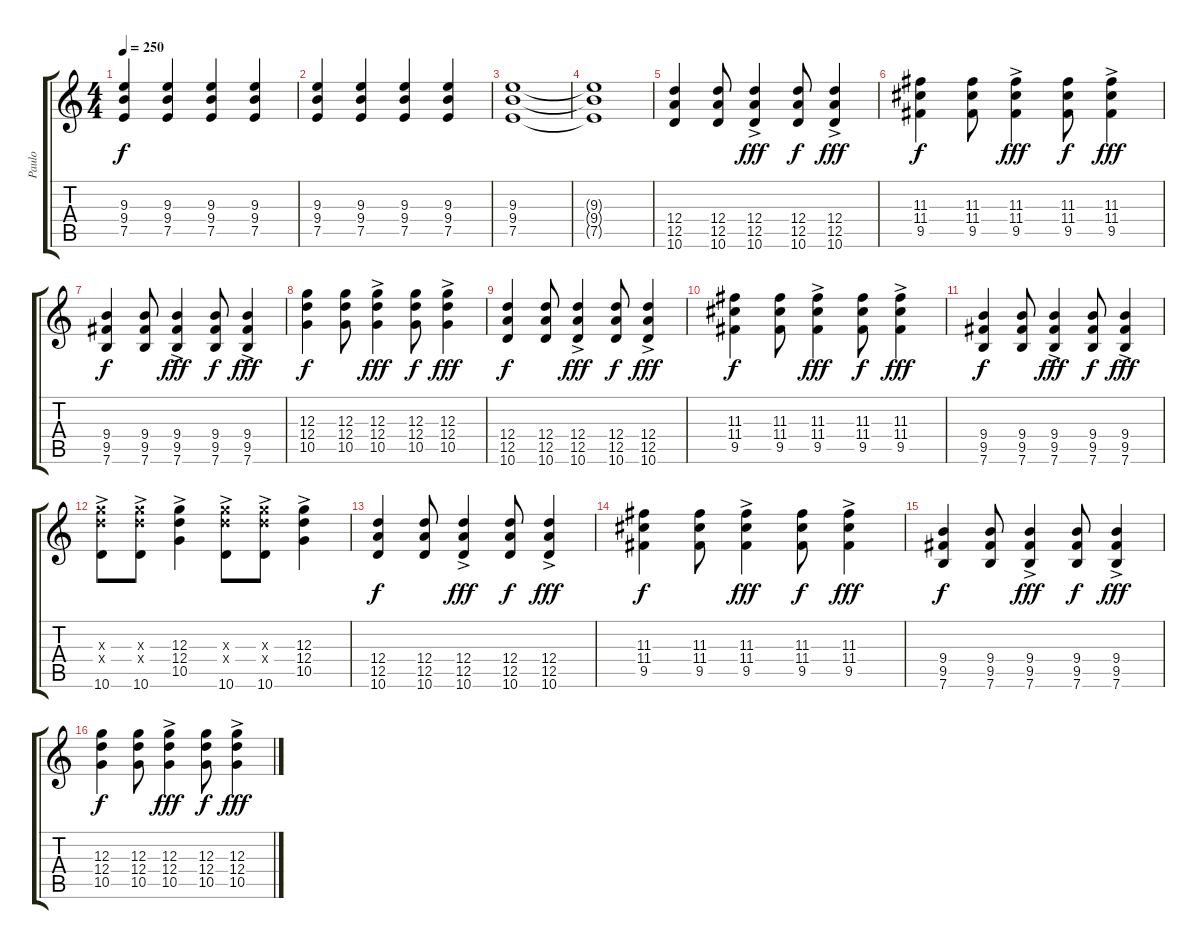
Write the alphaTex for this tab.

\track ("Paulo" "Paulo") {instrument distortionguitar}
\staff {score tabs}
\tuning (E4 B3 G3 D3 A2 E2) {hide}
\ts (4 4)
\tempo 250
\clef g2
\ks c
(9.3 9.4 7.5).4{dy f} (9.3 9.4 7.5).4 (9.3 9.4 7.5).4 (9.3 9.4 7.5).4 |
(9.3 9.4 7.5).4 (9.3 9.4 7.5).4 (9.3 9.4 7.5).4 (9.3 9.4 7.5).4 |
(9.3 9.4 7.5).1 |
(9.3{t} 9.4{t} 7.5{t}).1 |
(12.4 12.5 10.6).4 (12.4 12.5 10.6).8 (12.4{ac} 12.5{ac} 10.6{ac}).4{dy fff} (12.4 12.5 10.6).8{dy f} (12.4{ac} 12.5{ac} 10.6{ac}).4{dy fff} |
(11.3 11.4 9.5).4{dy f} (11.3 11.4 9.5).8 (11.3{ac} 11.4{ac} 9.5{ac}).4{dy fff} (11.3 11.4 9.5).8{dy f} (11.3{ac} 11.4{ac} 9.5{ac}).4{dy fff} |
(9.4 9.5 7.6).4{dy f} (9.4 9.5 7.6).8 (9.4{ac} 9.5{ac} 7.6{ac}).4{dy fff} (9.4 9.5 7.6).8{dy f} (9.4{ac} 9.5{ac} 7.6{ac}).4{dy fff} |
(12.3 12.4 10.5).4{dy f} (12.3 12.4 10.5).8 (12.3{ac} 12.4{ac} 10.5{ac}).4{dy fff} (12.3 12.4 10.5).8{dy f} (12.3{ac} 12.4{ac} 10.5{ac}).4{dy fff} |
(12.4 12.5 10.6).4{dy f} (12.4 12.5 10.6).8 (12.4{ac} 12.5{ac} 10.6{ac}).4{dy fff} (12.4 12.5 10.6).8{dy f} (12.4{ac} 12.5{ac} 10.6{ac}).4{dy fff} |
(11.3 11.4 9.5).4{dy f} (11.3 11.4 9.5).8 (11.3{ac} 11.4{ac} 9.5{ac}).4{dy fff} (11.3 11.4 9.5).8{dy f} (11.3{ac} 11.4{ac} 9.5{ac}).4{dy fff} |
(9.4 9.5 7.6).4{dy f} (9.4 9.5 7.6).8 (9.4{ac} 9.5{ac} 7.6{ac}).4{dy fff} (9.4 9.5 7.6).8{dy f} (9.4{ac} 9.5{ac} 7.6{ac}).4{dy fff} |
(12.3{ac x} 12.4{ac x} 10.6).8 (12.3{ac x} 12.4{ac x} 10.6).8 (12.3{ac} 12.4{ac} 10.5{ac}).4 (12.3{ac x} 12.4{ac x} 10.6).8 (12.3{ac x} 12.4{ac x} 10.6).8 (12.3{ac} 12.4{ac} 10.5{ac}).4 |
(12.4 12.5 10.6).4{dy f} (12.4 12.5 10.6).8 (12.4{ac} 12.5{ac} 10.6{ac}).4{dy fff} (12.4 12.5 10.6).8{dy f} (12.4{ac} 12.5{ac} 10.6{ac}).4{dy fff} |
(11.3 11.4 9.5).4{dy f} (11.3 11.4 9.5).8 (11.3{ac} 11.4{ac} 9.5{ac}).4{dy fff} (11.3 11.4 9.5).8{dy f} (11.3{ac} 11.4{ac} 9.5{ac}).4{dy fff} |
(9.4 9.5 7.6).4{dy f} (9.4 9.5 7.6).8 (9.4{ac} 9.5{ac} 7.6{ac}).4{dy fff} (9.4 9.5 7.6).8{dy f} (9.4{ac} 9.5{ac} 7.6{ac}).4{dy fff} |
(12.3 12.4 10.5).4{dy f} (12.3 12.4 10.5).8 (12.3{ac} 12.4{ac} 10.5{ac}).4{dy fff} (12.3 12.4 10.5).8{dy f} (12.3{ac} 12.4{ac} 10.5{ac}).4{dy fff}
